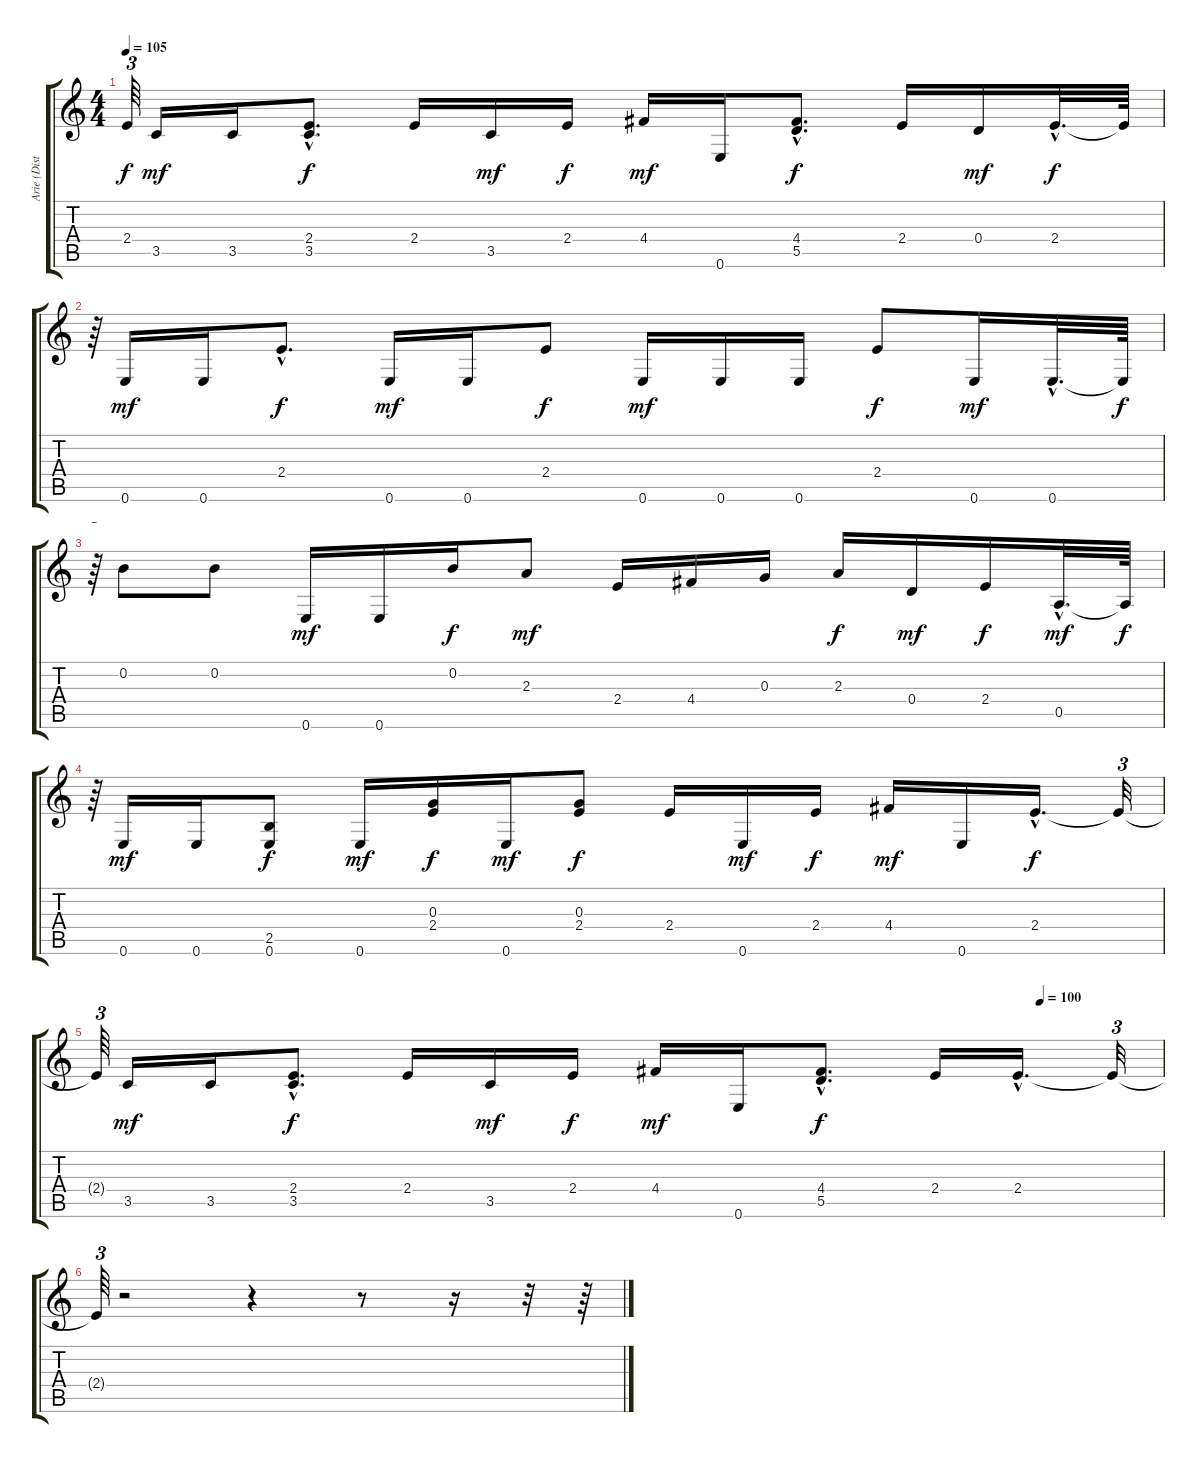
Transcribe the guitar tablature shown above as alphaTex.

\track ("Arie (Distortion)" "Arie (Dist") {instrument distortionguitar}
\staff {score tabs}
\tuning (E4 B3 G3 D3 A2 E2) {hide}
\ts (4 4)
\tempo 105
\clef g2
\ks c
2.4{t}.64{tu (3 2) dy f} 3.5.16{dy mf} 3.5.16 (2.4{hac} 3.5{hac}).8{d dy f} 2.4.16 3.5.16{dy mf} 2.4.16{dy f} 4.4.16{dy mf} 0.6.16 (4.4{hac} 5.5{hac}).8{d dy f} 2.4.16 0.4.16{dy mf} 2.4{hac}.32{d dy f} 2.4{t}.64 |
r.64{tu (3 2)} 0.6.16{dy mf} 0.6.16 2.4{hac}.8{d dy f} 0.6.16{dy mf} 0.6.16 2.4.8{dy f} 0.6.16{dy mf} 0.6.16 0.6.16 2.4.8{dy f} 0.6.16{dy mf} 0.6{hac}.32{d} 0.6{t}.64{dy f} |
r.64{tu (3 2)} 0.2.8 0.2.8 0.6.16{dy mf} 0.6.16 0.2.16{dy f} 2.3.8{dy mf} 2.4.16 4.4.16 0.3.16 2.3.16{dy f} 0.4.16{dy mf} 2.4.16{dy f} 0.5{hac}.32{d dy mf} 0.5{t}.64{dy f} |
r.64{tu (3 2)} 0.6.16{dy mf} 0.6.16 (2.5 0.6).8{dy f} 0.6.16{dy mf} (0.3 2.4).16{dy f} 0.6.16{dy mf} (0.3 2.4).8{dy f} 2.4.16 0.6.16{dy mf} 2.4.16{dy f} 4.4.16{dy mf} 0.6.16 2.4{hac}.16{d dy f} 2.4{t}.32{tu (3 2)} |
\tempo (100 0.8854166666666666)
2.4{t}.64{tu (3 2)} 3.5.16{dy mf} 3.5.16 (2.4{hac} 3.5{hac}).8{d dy f} 2.4.16 3.5.16{dy mf} 2.4.16{dy f} 4.4.16{dy mf} 0.6.16 (4.4{hac} 5.5{hac}).8{d dy f} 2.4.16 2.4{hac}.16{d} 2.4{t}.32{tu (3 2)} |
2.4{t}.64{tu (3 2)} r.2 r.4 r.8 r.16 r.32 r.64
